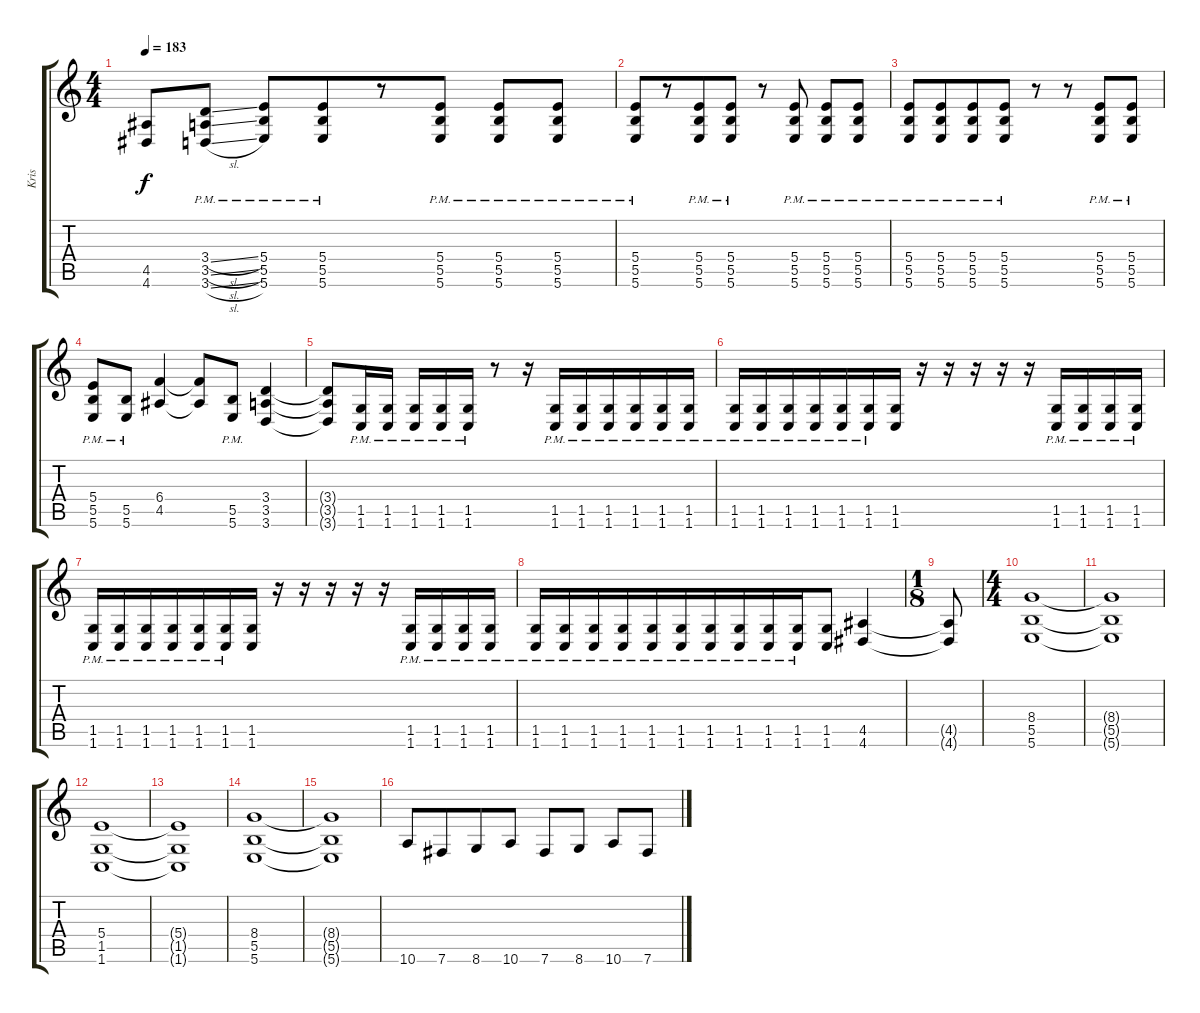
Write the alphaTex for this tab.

\track ("Kris" "Kris") {instrument distortionguitar}
\staff {score tabs}
\tuning (Db4 Ab3 E3 B2 Gb2 B1) {hide}
\ts (4 4)
\tempo 183
\clef g2
\ks c
(4.5{t} 4.6{t}).8{dy f} (3.4{sl pm} 3.5{sl pm} 3.6{sl pm}).8 (5.4{pm} 5.5{pm} 5.6{pm}).8 (5.4{pm} 5.5{pm} 5.6{pm}).8{beam merge} r.8 (5.4{pm} 5.5{pm} 5.6{pm}).8 (5.4{pm} 5.5{pm} 5.6{pm}).8 (5.4{pm} 5.5{pm} 5.6{pm}).8 |
(5.4{pm} 5.5{pm} 5.6{pm}).8{beam merge} r.8 (5.4{pm} 5.5{pm} 5.6{pm}).8 (5.4{pm} 5.5{pm} 5.6{pm}).8 r.8 (5.4{pm} 5.5{pm} 5.6{pm}).8 (5.4{pm} 5.5{pm} 5.6{pm}).8 (5.4{pm} 5.5{pm} 5.6{pm}).8 |
(5.4{pm} 5.5{pm} 5.6{pm}).8{beam merge} (5.4{pm} 5.5{pm} 5.6{pm}).8{beam merge} (5.4{pm} 5.5{pm} 5.6{pm}).8 (5.4{pm} 5.5{pm} 5.6{pm}).8 r.8{beam merge} r.8{beam merge} (5.4{pm} 5.5{pm} 5.6{pm}).8{beam merge} (5.4{pm} 5.5{pm} 5.6{pm}).8 |
(5.4{pm} 5.5{pm} 5.6{pm}).8 (5.5 5.6{pm}).8 (6.4 4.5).4 (6.4{t} 4.5{t}).8 (5.5 5.6{pm}).8 (3.4 3.5 3.6).4 |
(3.4{t} 3.5{t} 3.6{t}).8 (1.5{pm} 1.6{pm}).16 (1.5{pm} 1.6{pm}).16 (1.5{pm} 1.6{pm}).16{beam merge} (1.5{pm} 1.6{pm}).16 (1.5{pm} 1.6{pm}).16 r.8 r.16{beam merge} (1.5{pm} 1.6{pm}).16 (1.5{pm} 1.6{pm}).16{beam merge} (1.5{pm} 1.6{pm}).16 (1.5{pm} 1.6{pm}).16{beam merge} (1.5{pm} 1.6{pm}).16 (1.5{pm} 1.6{pm}).16 |
(1.5{pm} 1.6{pm}).16 (1.5{pm} 1.6{pm}).16{beam merge} (1.5{pm} 1.6{pm}).16 (1.5{pm} 1.6{pm}).16{beam merge} (1.5{pm} 1.6{pm}).16 (1.5{pm} 1.6{pm}).16 (1.5 1.6).16 r.16{beam merge} r.16 r.16 r.16{beam merge} r.16{beam merge} (1.5{pm} 1.6{pm}).16 (1.5{pm} 1.6{pm}).16{beam merge} (1.5{pm} 1.6{pm}).16 (1.5{pm} 1.6{pm}).16 |
(1.5{pm} 1.6{pm}).16 (1.5{pm} 1.6{pm}).16{beam merge} (1.5{pm} 1.6{pm}).16 (1.5{pm} 1.6{pm}).16{beam merge} (1.5{pm} 1.6{pm}).16 (1.5{pm} 1.6{pm}).16 (1.5 1.6).16 r.16 r.16 r.16{beam merge} r.16{beam merge} r.16{beam merge} (1.5{pm} 1.6{pm}).16 (1.5{pm} 1.6{pm}).16{beam merge} (1.5{pm} 1.6{pm}).16 (1.5{pm} 1.6{pm}).16 |
(1.5{pm} 1.6{pm}).16 (1.5{pm} 1.6{pm}).16{beam merge} (1.5{pm} 1.6{pm}).16 (1.5{pm} 1.6{pm}).16{beam merge} (1.5{pm} 1.6{pm}).16 (1.5{pm} 1.6{pm}).16{beam merge} (1.5{pm} 1.6{pm}).16 (1.5{pm} 1.6{pm}).16{beam merge} (1.5{pm} 1.6{pm}).16 (1.5{pm} 1.6).16{beam merge} (1.5 1.6).8{beam merge} (4.5 4.6).4 |
\ts (1 8)
(4.5{t} 4.6{t}).8 |
\ts (4 4)
(8.4 5.5 5.6).1 |
(8.4{t} 5.5{t} 5.6{t}).1 |
(5.4 1.5 1.6).1 |
(5.4{t} 1.5{t} 1.6{t}).1 |
(8.4 5.5 5.6).1 |
(8.4{t} 5.5{t} 5.6{t}).1 |
10.6.8 7.6.8{beam merge} 8.6.8{beam merge} 10.6.8 7.6.8{beam merge} 8.6.8 10.6.8 7.6.8
